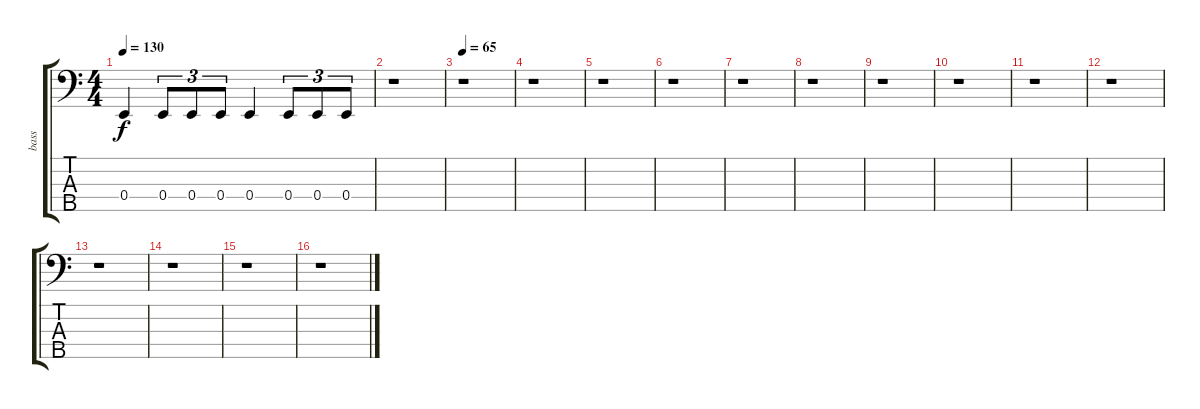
\track ("bass" "bass") {instrument electricbasspick}
\staff {score tabs}
\tuning (G2 D2 A1 E1 B0) {hide}
\ts (4 4)
\tempo 130
\clef f4
\ks c
0.4.4{dy f} 0.4.8{tu (3 2)} 0.4.8{tu (3 2)} 0.4.8{tu (3 2)} 0.4.4 0.4.8{tu (3 2)} 0.4.8{tu (3 2)} 0.4.8{tu (3 2)} |
r.1 |
\tempo 65
r.1 |
r.1 |
r.1 |
r.1 |
r.1 |
r.1 |
r.1 |
r.1 |
r.1 |
r.1 |
r.1 |
r.1 |
r.1 |
r.1
